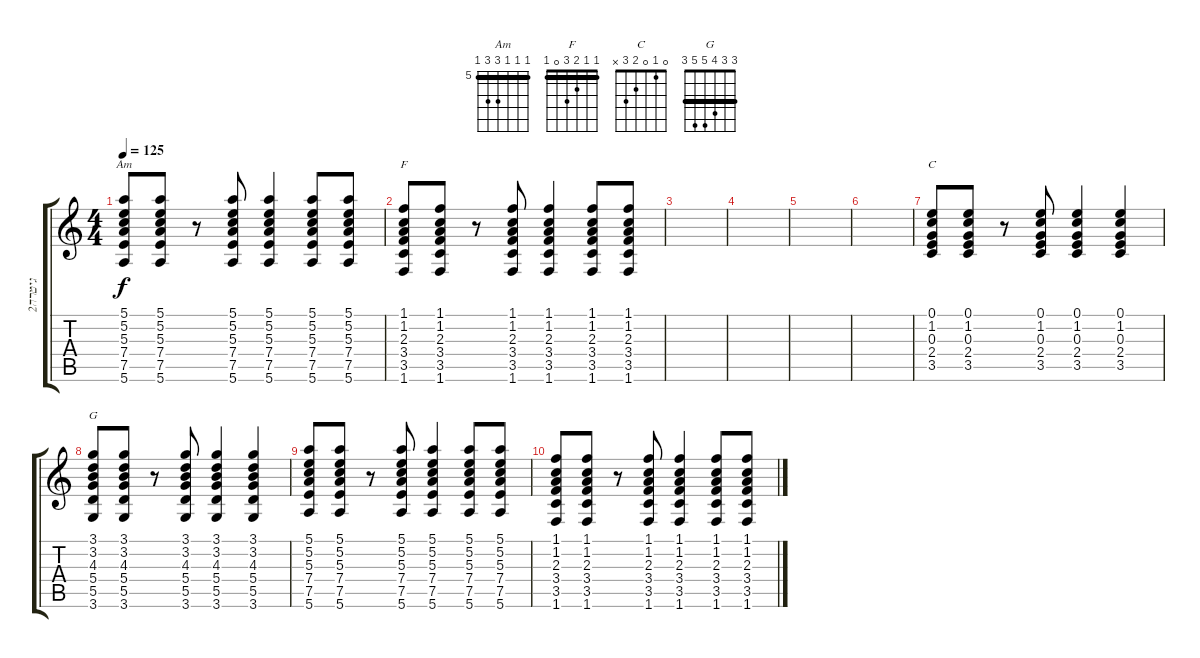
\track ("גיטרה2" "גיטרה2") {instrument acousticguitarsteel}
\staff {score tabs}
\tuning (E4 B3 G3 D3 A2 E2) {hide}
\chord ("Am" 5 5 5 7 7 5) {firstfret 5 barre 5}
\chord ("F" 1 1 2 3 0 1) {barre 1}
\chord ("C" 0 1 0 2 3 x)
\chord ("G" 3 3 4 5 5 3) {barre 3}
\ts (4 4)
\tempo 125
\clef g2
\ks c
(5.1 5.2 5.3 7.4 7.5 5.6).8{ch "Am" dy f} (5.1 5.2 5.3 7.4 7.5 5.6).8 r.8 (5.1 5.2 5.3 7.4 7.5 5.6).8 (5.1 5.2 5.3 7.4 7.5 5.6).4 (5.1 5.2 5.3 7.4 7.5 5.6).8 (5.1 5.2 5.3 7.4 7.5 5.6).8 |
(1.1 1.2 2.3 3.4 3.5 1.6).8{ch "F"} (1.1 1.2 2.3 3.4 3.5 1.6).8 r.8 (1.1 1.2 2.3 3.4 3.5 1.6).8 (1.1 1.2 2.3 3.4 3.5 1.6).4 (1.1 1.2 2.3 3.4 3.5 1.6).8 (1.1 1.2 2.3 3.4 3.5 1.6).8 |
|
|
|
|
(0.1 1.2 0.3 2.4 3.5).8{ch "C"} (0.1 1.2 0.3 2.4 3.5).8 r.8 (0.1 1.2 0.3 2.4 3.5).8 (0.1 1.2 0.3 2.4 3.5).4 (0.1 1.2 0.3 2.4 3.5).4 |
(3.1 3.2 4.3 5.4 5.5 3.6).8{ch "G"} (3.1 3.2 4.3 5.4 5.5 3.6).8 r.8 (3.1 3.2 4.3 5.4 5.5 3.6).8 (3.1 3.2 4.3 5.4 5.5 3.6).4 (3.1 3.2 4.3 5.4 5.5 3.6).4 |
(5.1 5.2 5.3 7.4 7.5 5.6).8 (5.1 5.2 5.3 7.4 7.5 5.6).8 r.8 (5.1 5.2 5.3 7.4 7.5 5.6).8 (5.1 5.2 5.3 7.4 7.5 5.6).4 (5.1 5.2 5.3 7.4 7.5 5.6).8 (5.1 5.2 5.3 7.4 7.5 5.6).8 |
(1.1 1.2 2.3 3.4 3.5 1.6).8 (1.1 1.2 2.3 3.4 3.5 1.6).8 r.8 (1.1 1.2 2.3 3.4 3.5 1.6).8 (1.1 1.2 2.3 3.4 3.5 1.6).4 (1.1 1.2 2.3 3.4 3.5 1.6).8 (1.1 1.2 2.3 3.4 3.5 1.6).8
